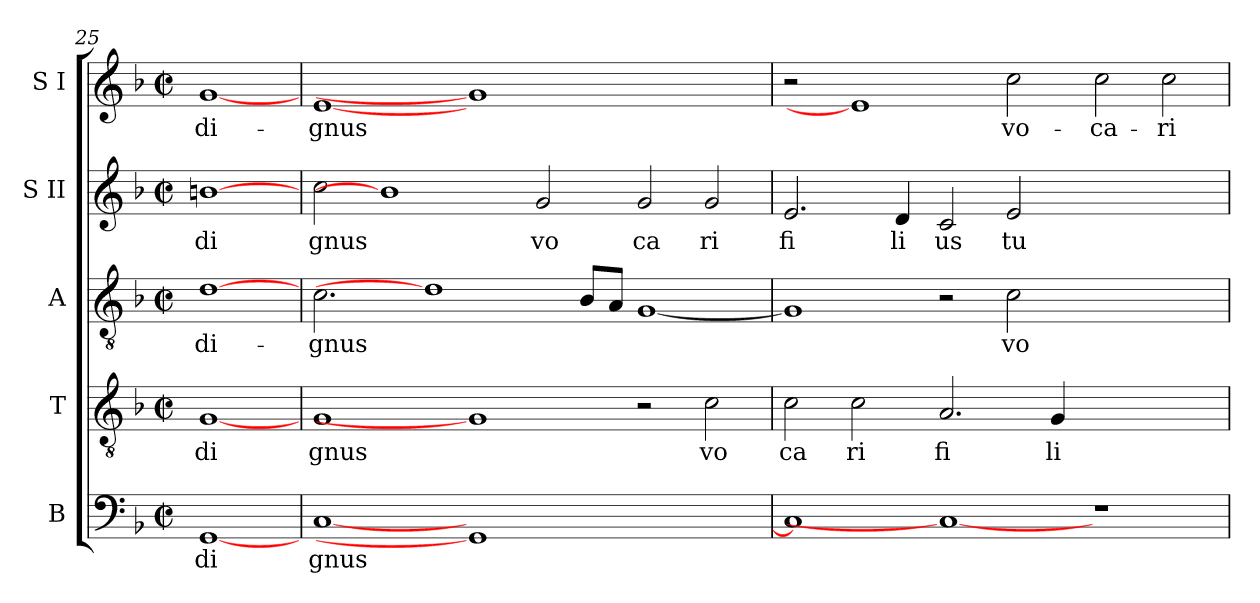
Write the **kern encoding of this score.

**kern	**text	**kern	**text	**kern	**text	**kern	**text	**kern	**text
*part5	*part5	*part4	*part4	*part3	*part3	*part2	*part2	*part1	*part1
*staff5	*staff5	*staff4	*staff4	*staff3	*staff3	*staff2	*staff2	*staff1	*staff1
*I"B	*	*I"T	*	*I"A	*	*I"S II	*	*I"S I	*
*clefF4	*	*clefGv2	*	*clefGv2	*	*clefG2	*	*clefG2	*
*k[b-]	*	*k[b-]	*	*k[b-]	*	*k[b-]	*	*k[b-]	*
*F:	*	*F:	*	*F:	*	*F:	*	*F:	*
*M2/2	*	*M2/2	*	*M2/2	*	*M2/2	*	*M2/2	*
*met(c|)	*	*met(c|)	*	*met(c|)	*	*met(c|)	*	*met(c|)	*
=25	=25	=25	=25	=25	=25	=25	=25	=25	=25
!	!LO:LY:b:cj	!	!LO:LY:b:cj	!	!LO:LY:b:cj	!	!LO:LY:b:cj	!	!LO:LY:b:cj
[1GG	di	[1G	di	[1d	di-	[1bn	di	[1g	di-
=26	=26	=26	=26	=26	=26	=26	=26	=26	=26
!	!LO:LY:b:cj	!	!LO:LY:b:cj	!	!LO:LY:b:cj	!	!LO:LY:b:cj	!	!LO:LY:b:cj
[<1C	gnus	1G	gnus	2.c\	-gnus	2cc\	gnus	[1e	-gnus
.	.	.	.	.	.	1b]	.	.	.
.	.	.	.	1d]	.	.	.	.	.
1GG]	.	1G]	.	.	.	.	.	1g]	.
!	!	!	!	!	!	!	!LO:LY:b:cj	!	!
.	.	.	.	.	.	2g/	vo	.	.
!	!	!	!	!	!LO:LY:b:cj	!	!	!	!
.	.	.	.	8B-/L	.	.	.	.	.
!	!	!	!	!	!LO:LY:b:cj	!	!	!	!
.	.	.	.	8A/J	.	.	.	.	.
!	!	!	!	!	!LO:LY:b:cj	!	!LO:LY:b:cj	!	!
1ryy	.	2r	.	[<1G	.	2g/	ca	1ryy	.
!	!	!	!LO:LY:b:cj	!	!	!	!LO:LY:b:cj	!	!
.	.	2c\	vo	.	.	2g/	ri	.	.
!!LO:LB:g=z
=27	=27	=27	=27	=27	=27	=27	=27	=27	=27
!	!LO:LY:b:cj	!	!LO:LY:b:cj	!	!LO:LY:b:cj	!	!LO:LY:b:cj	!	!
1C]	.	2c\	ca	1G]	.	2.e/	fi	2r	.
!	!	!	!LO:LY:b:cj	!	!	!	!	!	!
.	.	2c\	ri	.	.	.	.	1e]	.
!	!	!	!	!	!	!	!LO:LY:b:cj	!	!
.	.	.	.	.	.	4d/	li	.	.
!	!	!	!LO:LY:b:cj	!	!	!	!LO:LY:b:cj	!	!
1C_	.	2.A/	fi	2r	.	2c/	us	.	.
!	!	!	!	!	!LO:LY:b:cj	!	!LO:LY:b:cj	!	!LO:LY:b:cj
.	.	.	.	2c\	vo	2e/	tu	2cc\	vo-
!	!	!	!LO:LY:b:cj	!	!	!	!	!	!
.	.	4G/	li	.	.	.	.	.	.
!	!	!	!	!	!	!	!	!	!LO:LY:b:cj
1r	.	1ryy	.	1ryy	.	1ryy	.	2cc\	-ca-
!	!	!	!	!	!	!	!	!	!LO:LY:b:cj
.	.	.	.	.	.	.	.	2cc\	-ri
=	=	=	=	=	=	=	=	=	=
*-	*-	*-	*-	*-	*-	*-	*-	*-	*-
